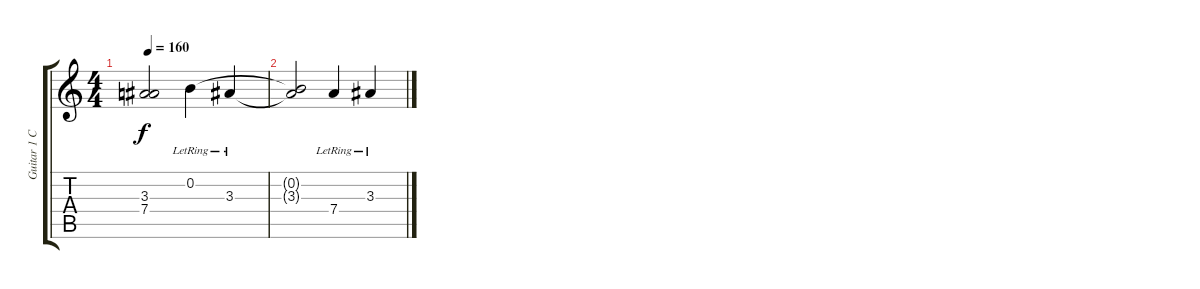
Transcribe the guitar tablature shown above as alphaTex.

\track ("Guitar 1 Clean" "Guitar 1 C") {instrument electricguitarclean}
\staff {score tabs}
\tuning (E4 B3 G3 D3 A2 E2) {hide}
\ts (4 4)
\tempo 160
\clef g2
\ks c
(3.3{t} 7.4{t}).2{dy f} 0.2{lr}.4 3.3{lr}.4 |
(0.2{t} 3.3{t}).2 7.4{lr}.4 3.3{lr}.4
